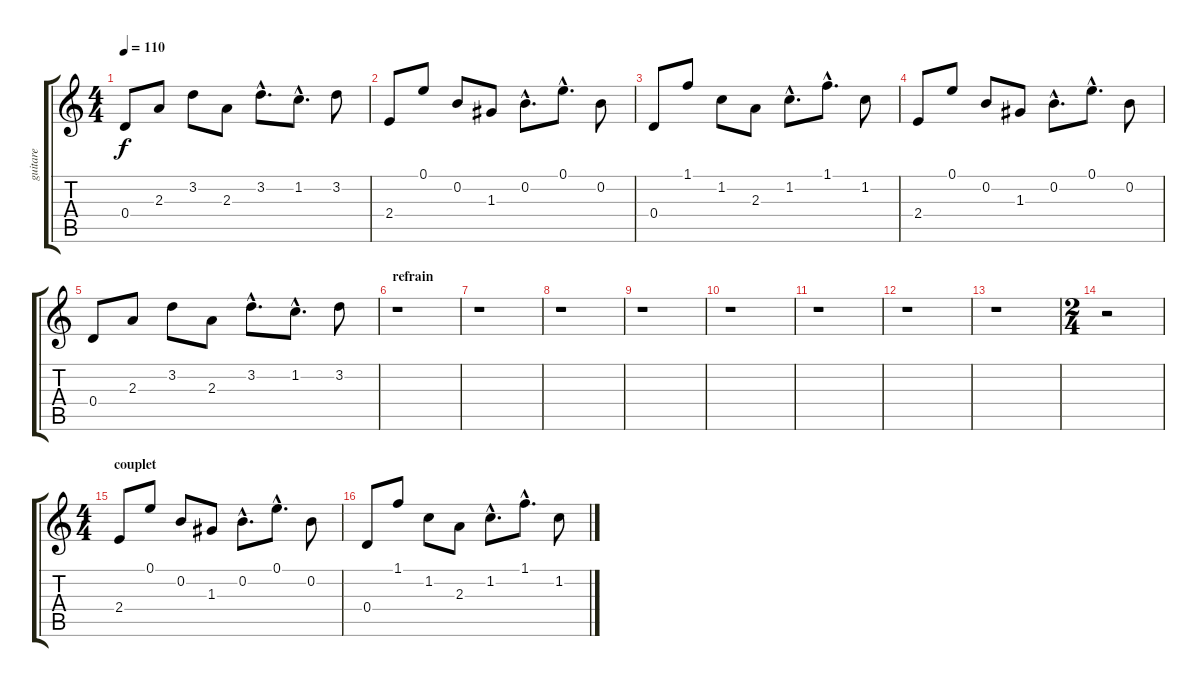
\track ("guitare" "guitare") {instrument acousticguitarsteel}
\staff {score tabs}
\tuning (E4 B3 G3 D3 A2 E2) {hide}
\ts (4 4)
\tempo 110
\clef g2
\ks c
0.4.8{dy f} 2.3.8 3.2.8 2.3.8 3.2{hac}.8{d} 1.2{hac}.8{d} 3.2.8 |
2.4.8 0.1.8 0.2.8 1.3.8 0.2{hac}.8{d} 0.1{hac}.8{d} 0.2.8 |
0.4.8 1.1.8 1.2.8 2.3.8 1.2{hac}.8{d} 1.1{hac}.8{d} 1.2.8 |
2.4.8 0.1.8 0.2.8 1.3.8 0.2{hac}.8{d} 0.1{hac}.8{d} 0.2.8 |
0.4.8 2.3.8 3.2.8 2.3.8 3.2{hac}.8{d} 1.2{hac}.8{d} 3.2.8 |
\section ("" "refrain")
r.1 |
r.1 |
r.1 |
r.1 |
r.1 |
r.1 |
r.1 |
r.1 |
\ts (2 4)
r.2 |
\ts (4 4)
\section ("" "couplet")
2.4.8 0.1.8 0.2.8 1.3.8 0.2{hac}.8{d} 0.1{hac}.8{d} 0.2.8 |
0.4.8 1.1.8 1.2.8 2.3.8 1.2{hac}.8{d} 1.1{hac}.8{d} 1.2.8
